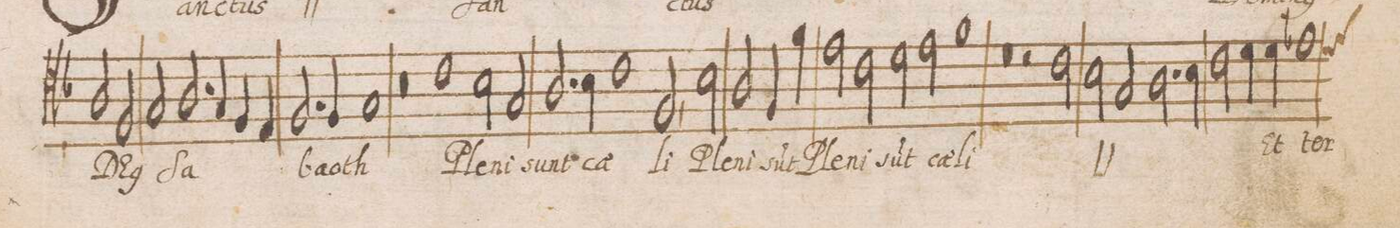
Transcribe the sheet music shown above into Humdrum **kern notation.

**kern	**text
*I"TENOR	*
*clefC4	*
*k[b-]	*
*met(C|)	*
*M2/1	*
2A/	DE-
2F/	-(us)
=14-	=14-
2G/	Sa-
2.A/	.
4G/	.
4F/	.
4E/	.
=15-	=15-
2.F/	.
4F/	-ba-
1G	-oth
=16-	=16-
0r	.
=17-	=17-
1c	Ple-
2B-\	.
2G/	-ni
=18-	=18-
2.A/	sunt
4B-\	cae-
1c	.
=19-	=19-
2F,</	-li
2B-\	Ple-
2A\	-ni
4F/	su(n)t
4f\	Ple-
=20-	=20-
2e\	-ni
2c\	su(n)t
2d\	cae-
2e\	.
=21-	=21-
1f	-li
0r	.
=22-	=22-
2r	.
*	*ij
2c\	Ple-
=23-	=23-
2B-\	-ni
2G/	sunt
2.A\	cae-
4B-\	.
=24-	=24-
2c\	.
4d\	-li
*	*Xij
4d\	Et
1e-X	ter-
*-	*-
